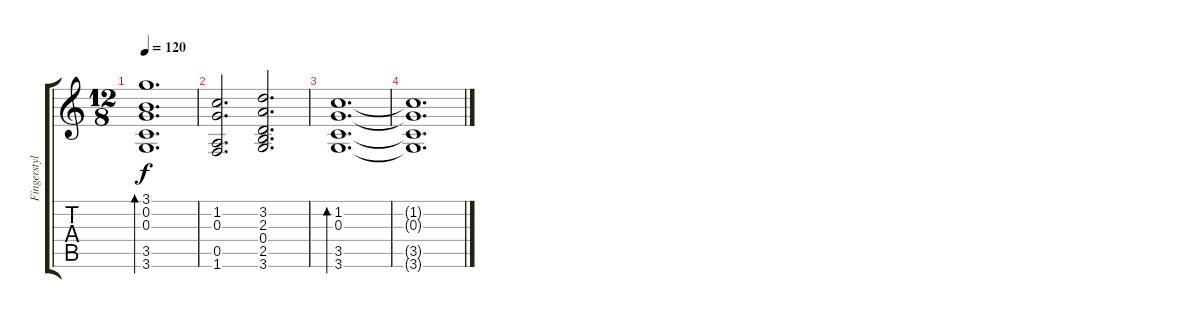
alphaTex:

\track ("Fingerstyle guitar" "Fingerstyl") {instrument acousticguitarnylon}
\staff {score tabs}
\tuning (E4 B3 G3 D3 A2 E2) {hide}
\ts (12 8)
\tempo 120
\clef g2
\ks c
(3.1 0.2 0.3 3.5 3.6).1{d bd 480 dy f} |
(1.2 0.3 0.5 1.6).2{d} (3.2 2.3 0.4 2.5 3.6).2{d} |
(1.2 0.3 3.5 3.6).1{d bd 480} |
(1.2{t} 0.3{t} 3.5{t} 3.6{t}).1{d}
